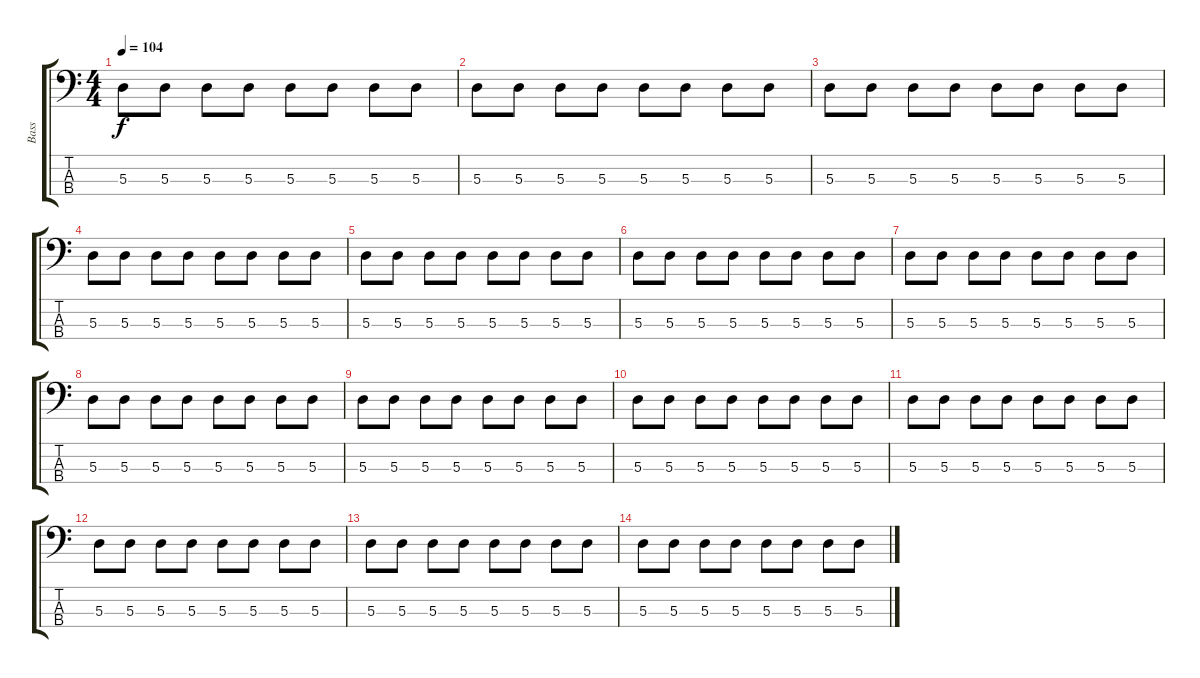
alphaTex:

\track ("Bass" "Bass") {instrument slapbass1}
\staff {score tabs}
\tuning (G2 D2 A1 E1) {hide}
\ts (4 4)
\tempo 104
\clef f4
\ks c
5.3.8{dy f} 5.3.8 5.3.8 5.3.8 5.3.8 5.3.8 5.3.8 5.3.8 |
5.3.8 5.3.8 5.3.8 5.3.8 5.3.8 5.3.8 5.3.8 5.3.8 |
5.3.8 5.3.8 5.3.8 5.3.8 5.3.8 5.3.8 5.3.8 5.3.8 |
5.3.8 5.3.8 5.3.8 5.3.8 5.3.8 5.3.8 5.3.8 5.3.8 |
5.3.8 5.3.8 5.3.8 5.3.8 5.3.8 5.3.8 5.3.8 5.3.8 |
5.3.8 5.3.8 5.3.8 5.3.8 5.3.8 5.3.8 5.3.8 5.3.8 |
5.3.8 5.3.8 5.3.8 5.3.8 5.3.8 5.3.8 5.3.8 5.3.8 |
5.3.8 5.3.8 5.3.8 5.3.8 5.3.8 5.3.8 5.3.8 5.3.8 |
5.3.8 5.3.8 5.3.8 5.3.8 5.3.8 5.3.8 5.3.8 5.3.8 |
5.3.8 5.3.8 5.3.8 5.3.8 5.3.8 5.3.8 5.3.8 5.3.8 |
5.3.8 5.3.8 5.3.8 5.3.8 5.3.8 5.3.8 5.3.8 5.3.8 |
5.3.8 5.3.8 5.3.8 5.3.8 5.3.8 5.3.8 5.3.8 5.3.8 |
5.3.8 5.3.8 5.3.8 5.3.8 5.3.8 5.3.8 5.3.8 5.3.8 |
5.3.8 5.3.8 5.3.8 5.3.8 5.3.8 5.3.8 5.3.8 5.3.8
